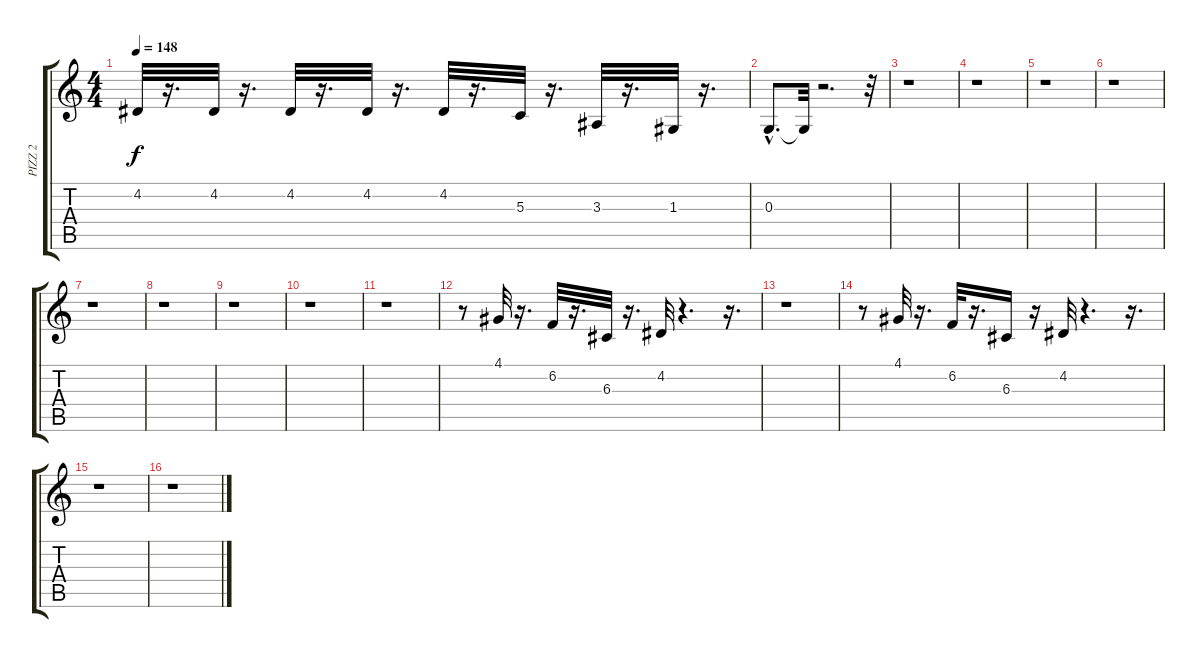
\track ("PIZZ 2" "PIZZ 2") {instrument pizzicatostrings}
\staff {score tabs}
\tuning (E4 B3 G3 D3 A2 E2) {hide}
\ts (4 4)
\tempo 148
\clef g2
\ks c
4.2.32{dy f} r.16{d} 4.2.32 r.16{d} 4.2.32 r.16{d} 4.2.32 r.16{d} 4.2.32 r.16{d} 5.3.32 r.16{d} 3.3.32 r.16{d} 1.3.32 r.16{d} |
0.3{hac}.8{d} 0.3{t}.32 r.2{d} r.32 |
r.1 |
r.1 |
r.1 |
r.1 |
r.1 |
r.1 |
r.1 |
r.1 |
r.1 |
r.8 4.1.32 r.16{d} 6.2.32 r.16{d} 6.3.32 r.16{d} 4.2.32 r.4{d} r.16{d} |
r.1 |
r.8 4.1.32 r.16{d} 6.2.32 r.16{d} 6.3.16 r.16 4.2.32 r.4{d} r.16{d} |
r.1 |
r.1
